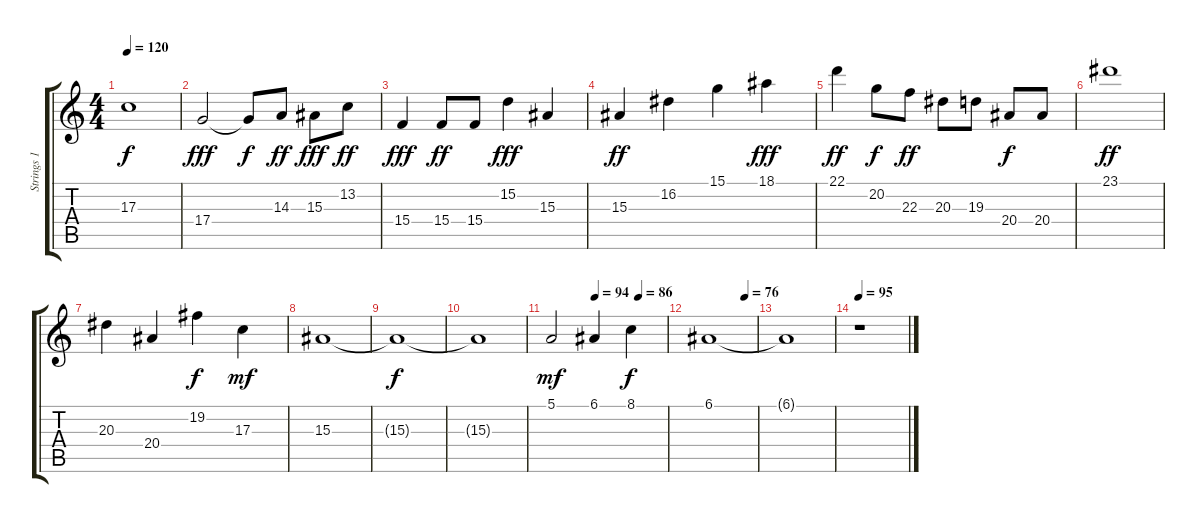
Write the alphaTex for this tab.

\track ("Strings 1" "Strings 1") {instrument stringensemble1}
\staff {score tabs}
\tuning (E4 B3 G3 D3 A2 E2) {hide}
\ts (4 4)
\tempo 120
\clef g2
\ks c
17.3.1{dy f} |
17.4.2{dy fff} 17.4{t}.8{dy f} 14.3.8{dy ff} 15.3.8{dy fff} 13.2.8{dy ff} |
15.4.4{dy fff} 15.4.8{dy ff} 15.4.8 15.2.4{dy fff} 15.3.4 |
15.3.4{dy ff} 16.2.4 15.1.4 18.1.4{dy fff} |
22.1.4{dy ff} 20.2.8{dy f} 22.3.8{dy ff} 20.3.8 19.3.8 20.4.8{dy f} 20.4.8 |
23.1.1{dy ff} |
20.3.4 20.4.4 19.2.4{dy f} 17.3.4{dy mf} |
15.3.1 |
15.3{t}.1{dy f} |
15.3{t}.1 |
\tempo (94 0.3854166666666667)
\tempo (86 0.7604166666666666)
5.1.2{dy mf} 6.1.4 8.1.4{dy f} |
\tempo (76 0.7604166666666666)
6.1.1 |
6.1{t}.1 |
\tempo 95
r.1
